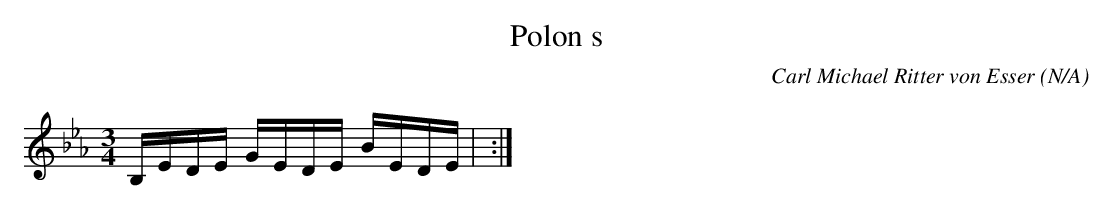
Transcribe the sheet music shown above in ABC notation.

X:1
T:Polon s
C:Carl Michael Ritter von Esser
O:N/A
M:3/4
L:1/16
K:Eb
 B,EDE GEDE BEDE |  :|
